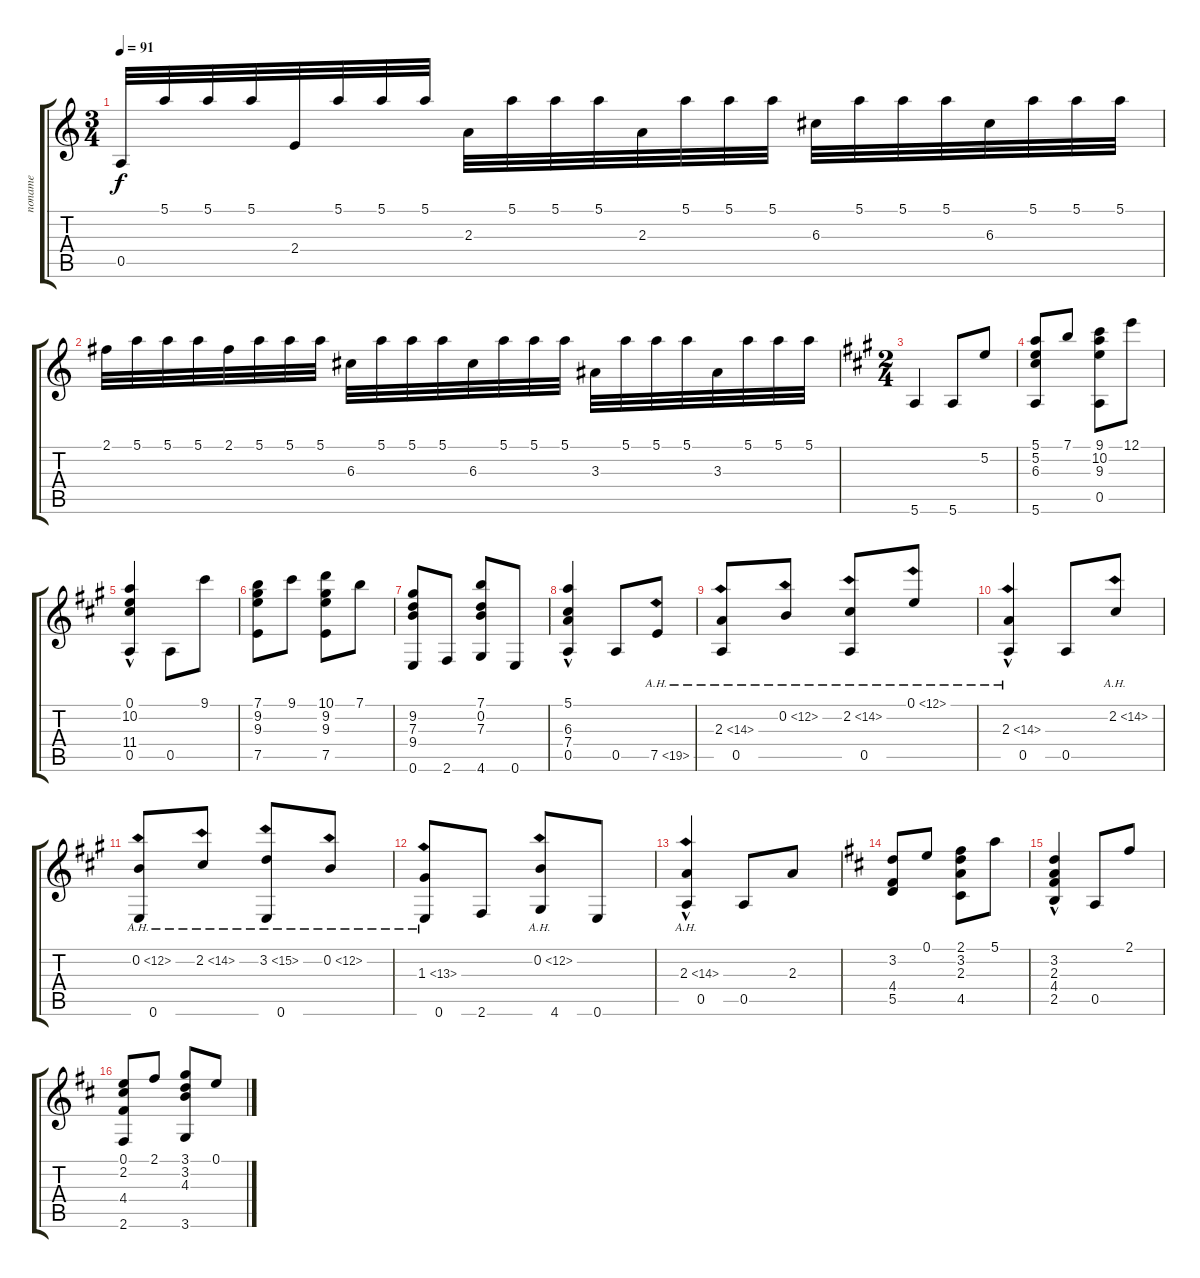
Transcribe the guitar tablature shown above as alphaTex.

\track ("noname" "noname") {instrument acousticguitarnylon}
\staff {score tabs}
\tuning (E4 B3 G3 D3 A2 E2) {hide}
\ts (3 4)
\tempo 91
\clef g2
\ks c
0.5.32{dy f} 5.1.32 5.1.32 5.1.32 2.4.32 5.1.32 5.1.32 5.1.32 2.3.32 5.1.32 5.1.32 5.1.32 2.3.32 5.1.32 5.1.32 5.1.32 6.3.32 5.1.32 5.1.32 5.1.32 6.3.32 5.1.32 5.1.32 5.1.32 |
2.1.32 5.1.32 5.1.32 5.1.32 2.1.32 5.1.32 5.1.32 5.1.32 6.3.32 5.1.32 5.1.32 5.1.32 6.3.32 5.1.32 5.1.32 5.1.32 3.3.32 5.1.32 5.1.32 5.1.32 3.3.32 5.1.32 5.1.32 5.1.32 |
\ts (2 4)
\ks a
5.6.4 5.6.8 5.2.8 |
(5.1 5.2 6.3 5.6).8 7.1.8 (9.1 10.2 9.3 0.5).8 12.1.8 |
(0.1{hac} 10.2{hac} 11.4{hac} 0.5).4 0.5.8 9.1.8 |
(7.1 9.2 9.3 7.5).8 9.1.8 (10.1 9.2 9.3 7.5).8 7.1.8 |
(9.2 7.3 9.4 0.6).8 2.6.8 (7.1 0.2 7.3 4.6).8 0.6.8 |
(5.1{hac} 6.3{hac} 7.4{hac} 0.5).4 0.5.8 7.5{ah 12}.8 |
(2.3{ah 12} 0.5).8 0.2{ah 12}.8 (2.2{ah 12} 0.5).8 0.1{ah 12}.8 |
(2.3{ah 12 hac} 0.5).4 0.5.8 2.2{ah 12}.8 |
(0.2{ah 12} 0.6).8 2.2{ah 12}.8 (3.2{ah 12} 0.6).8 0.2{ah 12}.8 |
(1.3{ah 12} 0.6).8 2.6.8 (0.2{ah 12} 4.6).8 0.6.8 |
(2.3{ah 12 hac} 0.5).4 0.5.8 2.3.8 |
\ks d
(3.2 4.4 5.5).8 0.1.8 (2.1 3.2 2.3 4.5).8 5.1.8 |
(3.2{hac} 2.3{hac} 4.4{hac} 2.5).4 0.5.8 2.1.8 |
(0.1 2.2 4.4 2.6).8 2.1.8 (3.1 3.2 4.3 3.6).8 0.1.8
